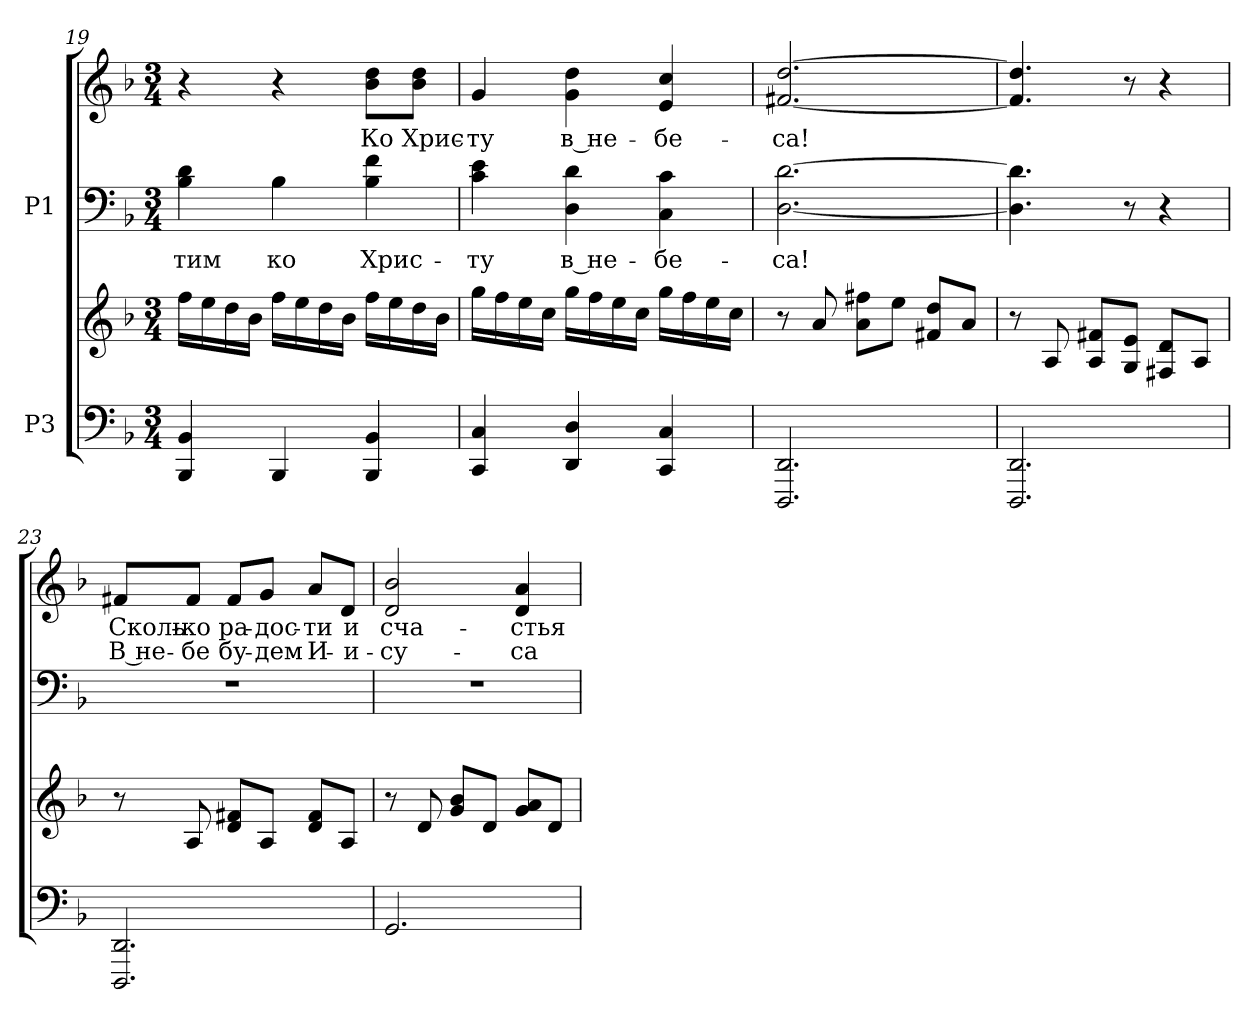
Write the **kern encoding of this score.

**kern	**kern	**kern	**text	**kern	**text	**text
*part2	*part2	*part1	*part1	*part1	*part1	*part1
*staff4	*staff3	*staff2	*staff2	*staff1	*staff1	*staff1
*I"P3	*	*I"P1	*	*	*	*
*clefF4	*clefG2	*clefF4	*	*clefG2	*	*
*k[b-]	*k[b-]	*k[b-]	*	*k[b-]	*	*
*d:	*d:	*d:	*	*d:	*	*
*M3/4	*M3/4	*M3/4	*	*M3/4	*	*
=19	=19	=19	=19	=19	=19	=19
!	!	!	!LO:LY:a:color=#000000	!	!	!
4BBB-i/ 4BB-i	16ffi\LL	4B-i\ 4di	-тим	4r	.	.
.	16eei\	.	.	.	.	.
.	16ddi\	.	.	.	.	.
.	16b-i\JJ	.	.	.	.	.
!	!	!	!LO:LY:a:color=#000000	!	!	!
4BBB-i/	16ffi\LL	4B-i\	ко	4r	.	.
.	16eei\	.	.	.	.	.
.	16ddi\	.	.	.	.	.
.	16b-i\JJ	.	.	.	.	.
!	!	!	!LO:LY:a:color=#000000	!	!	!
!	!	!	!	!	!LO:LY:b:color=#000000	!
4BBB-i/ 4BB-i	16ffi\LL	4B-i\ 4fi	Хрис-	8b-i\ 8ddiL	Ко	.
.	16eei\	.	.	.	.	.
!	!	!	!	!	!LO:LY:b:color=#000000	!
.	16ddi\	.	.	8b-i\ 8ddiJ	Хрис-	.
.	16b-i\JJ	.	.	.	.	.
=20	=20	=20	=20	=20	=20	=20
!	!	!	!LO:LY:a:color=#000000	!	!	!
!	!	!	!	!	!LO:LY:b:color=#000000	!
4CCi/ 4Ci	16ggi\LL	4ci\ 4ei	-ту	4gi/	-ту	.
.	16ffi\	.	.	.	.	.
.	16eei\	.	.	.	.	.
.	16cci\JJ	.	.	.	.	.
!	!	!	!LO:LY:a:color=#000000	!	!	!
!	!	!	!	!	!LO:LY:b:color=#000000	!
4DDi/ 4Di	16ggi\LL	4Di\ 4di	в не-	4gi\ 4ddi	в не-	.
.	16ffi\	.	.	.	.	.
.	16eei\	.	.	.	.	.
.	16cci\JJ	.	.	.	.	.
!	!	!	!LO:LY:a:color=#000000	!	!	!
!	!	!	!	!	!LO:LY:b:color=#000000	!
4CCi/ 4Ci	16ggi\LL	4Ci\ 4ci	-бе-	4ei/ 4cci	-бе-	.
.	16ffi\	.	.	.	.	.
.	16eei\	.	.	.	.	.
.	16cci\JJ	.	.	.	.	.
!!LO:LB:g=z
=21	=21	=21	=21	=21	=21	=21
!	!	!	!LO:LY:a:color=#000000	!	!	!
!	!	!	!	!	!LO:LY:b:color=#000000	!
2.DDDi/ 2.DDi	8r	[<2.Di\ [>2.di	-са!	[<2.f#Xi/ [>2.ddi	-са!	.
.	8ai/	.	.	.	.	.
.	8ai\ 8ff#XiL	.	.	.	.	.
.	8eei\J	.	.	.	.	.
.	8f#Xi/ 8ddiL	.	.	.	.	.
.	8ai/J	.	.	.	.	.
=22	=22	=22	=22	=22	=22	=22
2.DDDi/ 2.DDi	8r	4.Di\] 4.di]	.	4.f#i/] 4.ddi]	.	.
.	8Ai/	.	.	.	.	.
.	8Ai/ 8f#XiL	.	.	.	.	.
.	8Gi/ 8eiJ	8r	.	8r	.	.
.	8F#Xi/ 8diL	4r	.	4r	.	.
.	8Ai/J	.	.	.	.	.
=23	=23	=23	=23	=23	=23	=23
!	!	!LO:N:vis=1	!	!	!	!
!	!	!	!	!	!LO:LY:b:color=#000000	!LO:LY:b:color=#000000
2.DDDi/ 2.DDi	8r	2.r	.	8f#Xi/L	Сколь-	В не-
!	!	!	!	!	!LO:LY:b:color=#000000	!LO:LY:b:color=#000000
.	8Ai/	.	.	8f#i/J	-ко	-бе
!	!	!	!	!	!LO:LY:b:color=#000000	!LO:LY:b:color=#000000
.	8di/ 8f#XiL	.	.	8f#i/L	ра-	бу-
!	!	!	!	!	!LO:LY:b:color=#000000	!LO:LY:b:color=#000000
.	8Ai/J	.	.	8gi/J	-дос-	-дем
!	!	!	!	!	!LO:LY:b:color=#000000	!LO:LY:b:color=#000000
.	8di/ 8f#iL	.	.	8ai/L	-ти	И-
!	!	!	!	!	!LO:LY:b:color=#000000	!LO:LY:b:color=#000000
.	8Ai/J	.	.	8di/J	и	-и-
=24	=24	=24	=24	=24	=24	=24
!	!	!LO:N:vis=1	!	!	!	!
!	!	!	!	!	!LO:LY:b:color=#000000	!LO:LY:b:color=#000000
2.GGi/	8r	2.r	.	2di/ 2b-i	сча-	-су-
.	8di/	.	.	.	.	.
.	8gi/ 8b-iL	.	.	.	.	.
.	8di/J	.	.	.	.	.
!	!	!	!	!	!LO:LY:b:color=#000000	!LO:LY:b:color=#000000
.	8gi/ 8aiL	.	.	4di/ 4ai	-стья	-са
.	8di/J	.	.	.	.	.
=	=	=	=	=	=	=
*-	*-	*-	*-	*-	*-	*-
